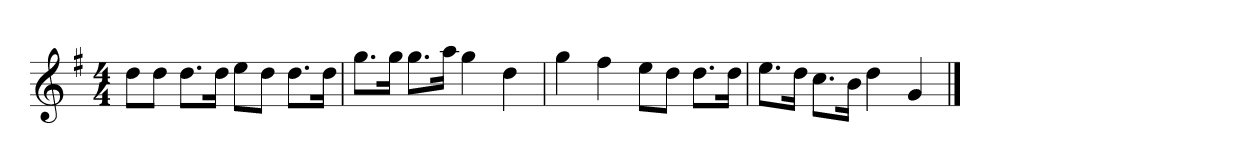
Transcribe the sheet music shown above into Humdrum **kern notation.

**kern
*part1
*staff1
*k[f#]
*M4/4
*MM120
=1
8ddL
8ddJ
8.ddL
16ddJk
8eeL
8ddJ
8.ddL
16ddJk
=2
8.ggL
16ggJk
8.ggL
16aaJk
4gg
4dd
=3
4gg
4ff#
8eeL
8ddJ
8.ddL
16ddJk
=4
8.eeL
16ddJk
8.ccL
16bJk
4dd
4g
==
*-
